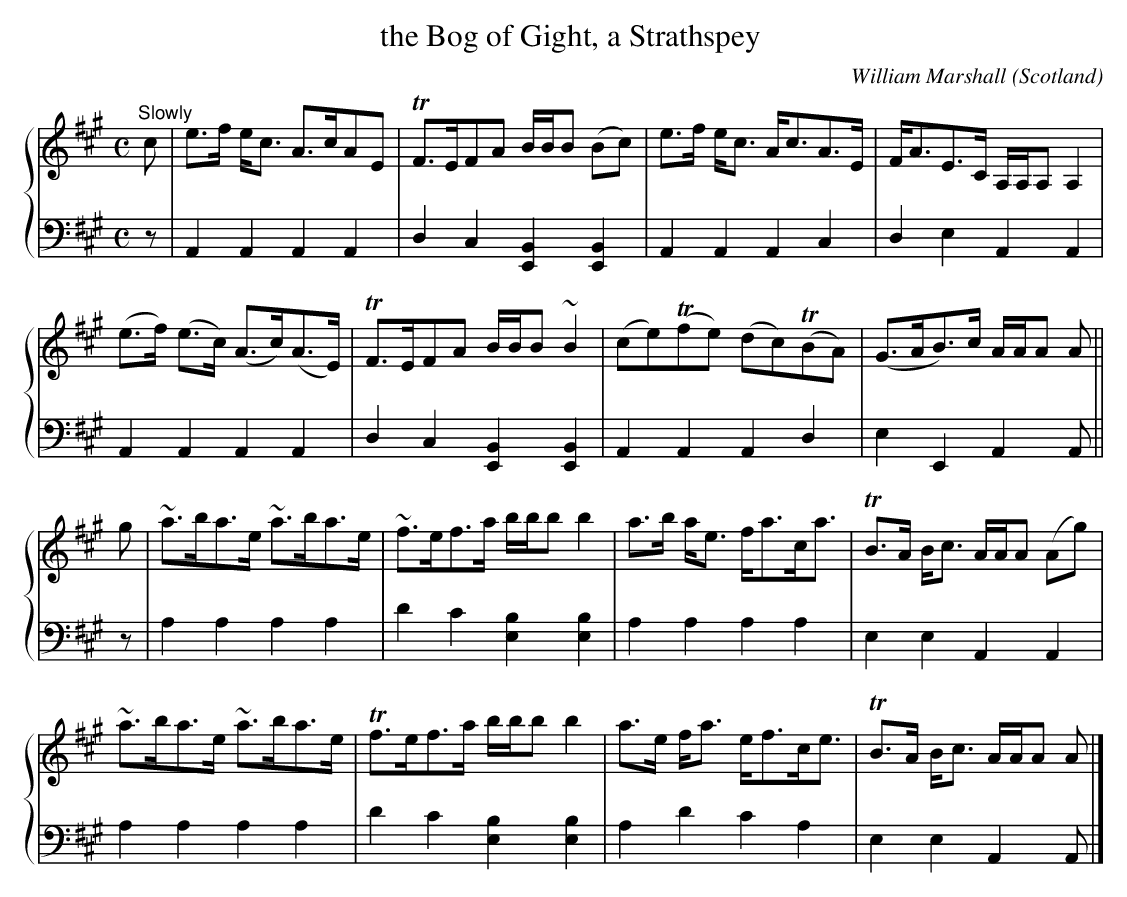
X:1
T:the Bog of Gight, a Strathspey
C:William Marshall
L:1/8
M:C
O:Scotland
K:A major
%%staves {1 2}
V:1
"^Slowly"
c  | \
e>f e<c A>cAE | !trill!F>EFA B/B/B (Bc) | \
e>f e<c A<cA>E | F<AE>C A,/A,/A, A,2 |
(e>f) (e>c) (A>c)(A>E) | !trill!F>EFA B/B/B ~B2 | \
(ce)(!trill!fe) (dc)(!trill!BA) | (G>AB)>c A/A/A A ||
g | \
~a>ba>e ~a>ba>e | ~f>ef>a b/b/b b2 | \
a>b a<e f<ac<a | !trill!B>A B<c A/A/A (Ag) |
~a>ba>e ~a>ba>e | !trill!f>ef>a b/b/b b2 | \
a>e f<a e<fc<e | !trill!B>A B<c A/A/A A |]
V:2 clef=bass octave=-2
L:1/4
z/ | AAAA | dc[EB][EB] | AAAc | deAA | AAAA | dc[EB][EB] | AAAd | eEAA/ || \
z/ | aaaa | d'c'[eb][eb] | aaaa | eeAA | aaaa | d'c'[eb][eb] | ad'c'a | eeAA/ |]
